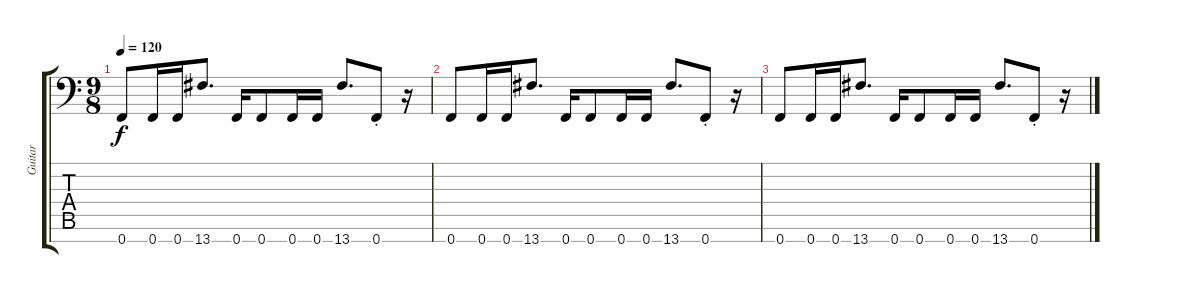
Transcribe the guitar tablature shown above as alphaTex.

\track ("Guitar" "Guitar") {instrument distortionguitar}
\staff {score tabs}
\tuning (Bb3 Gb3 Db3 Ab2 Eb2 Bb1 F1) {hide}
\ts (9 8)
\tempo 120
\clef f4
\ks c
0.7.8{dy f} 0.7.16 0.7.16 13.7.8{d} 0.7.16 0.7.8 0.7.16 0.7.16 13.7.8{d} 0.7{st}.8 r.16 |
0.7.8 0.7.16 0.7.16 13.7.8{d} 0.7.16 0.7.8 0.7.16 0.7.16 13.7.8{d} 0.7{st}.8 r.16 |
0.7.8 0.7.16 0.7.16 13.7.8{d} 0.7.16 0.7.8 0.7.16 0.7.16 13.7.8{d} 0.7{st}.8 r.16
